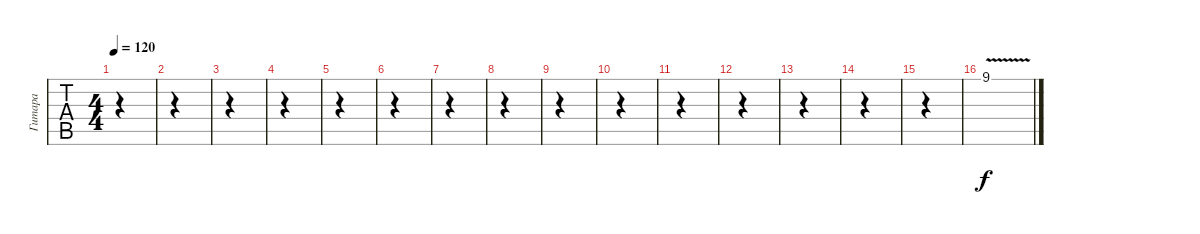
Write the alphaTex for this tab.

\track ("Гитара" "Гитара") {instrument distortionguitar}
\staff {tabs}
\tuning (E4 B3 G3 D3 A2 E2) {hide}
\ts (4 4)
\tempo 120
\clef g2
\ks c
|
|
|
|
|
|
|
|
|
|
|
|
|
|
|
9.1{v}.1{volume 13 instrument acousticguitarsteel}
